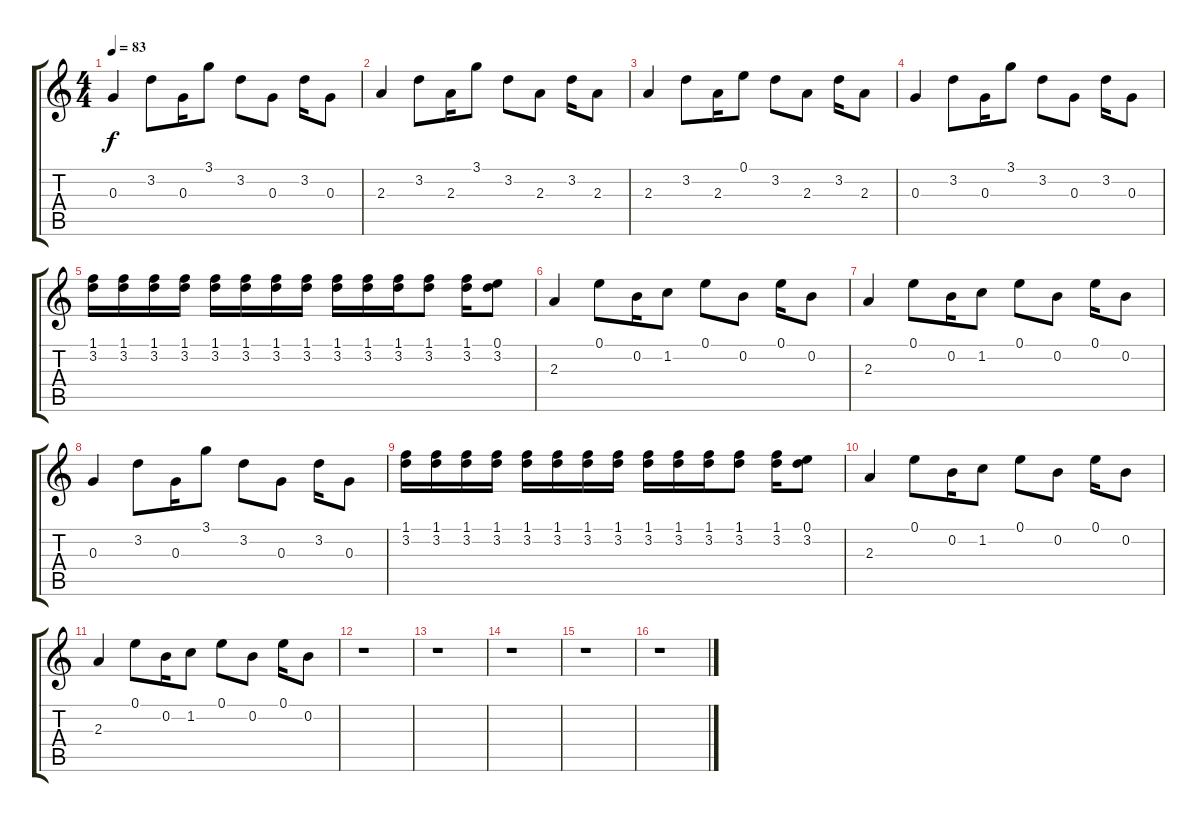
\track "" {instrument acousticguitarnylon}
\staff {score tabs}
\tuning (E4 B3 G3 D3 A2 E2) {hide}
\ts (4 4)
\tempo 83
\clef g2
\ks c
0.3.4{dy f} 3.2.8 0.3.16 3.1.8 3.2.8 0.3.8 3.2.16 0.3.8 |
2.3.4 3.2.8 2.3.16 3.1.8 3.2.8 2.3.8 3.2.16 2.3.8 |
2.3.4 3.2.8 2.3.16 0.1.8 3.2.8 2.3.8 3.2.16 2.3.8 |
0.3.4 3.2.8 0.3.16 3.1.8 3.2.8 0.3.8 3.2.16 0.3.8 |
(1.1 3.2).16 (1.1 3.2).16 (1.1 3.2).16 (1.1 3.2).16 (1.1 3.2).16 (1.1 3.2).16 (1.1 3.2).16 (1.1 3.2).16 (1.1 3.2).16 (1.1 3.2).16 (1.1 3.2).16 (1.1 3.2).8 (1.1 3.2).16 (0.1 3.2).8 |
2.3.4 0.1.8 0.2.16 1.2.8 0.1.8 0.2.8 0.1.16 0.2.8 |
2.3.4 0.1.8 0.2.16 1.2.8 0.1.8 0.2.8 0.1.16 0.2.8 |
0.3.4 3.2.8 0.3.16 3.1.8 3.2.8 0.3.8 3.2.16 0.3.8 |
(1.1 3.2).16 (1.1 3.2).16 (1.1 3.2).16 (1.1 3.2).16 (1.1 3.2).16 (1.1 3.2).16 (1.1 3.2).16 (1.1 3.2).16 (1.1 3.2).16 (1.1 3.2).16 (1.1 3.2).16 (1.1 3.2).8 (1.1 3.2).16 (0.1 3.2).8 |
2.3.4 0.1.8 0.2.16 1.2.8 0.1.8 0.2.8 0.1.16 0.2.8 |
2.3.4 0.1.8 0.2.16 1.2.8 0.1.8 0.2.8 0.1.16 0.2.8 |
r.1 |
r.1 |
r.1 |
r.1 |
r.1
